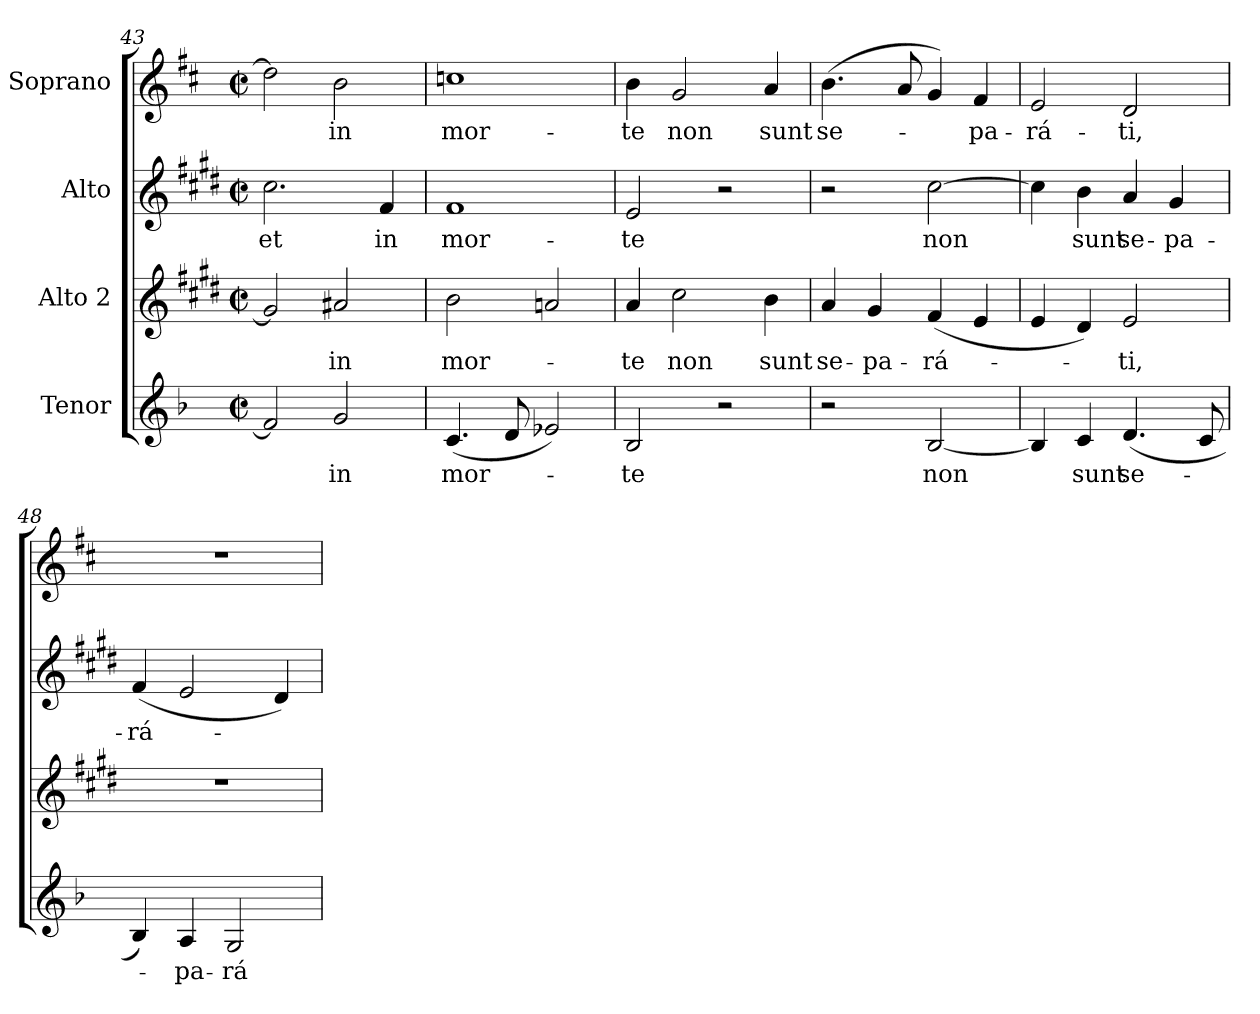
**kern	**text	**kern	**text	**kern	**text	**kern	**text
*part4	*part4	*part3	*part3	*part2	*part2	*part1	*part1
*staff4	*staff4	*staff3	*staff3	*staff2	*staff2	*staff1	*staff1
*I"Tenor	*	*I"Alto 2	*	*I"Alto	*	*I"Soprano	*
!!LO:LB:g=z
*clefG2	*	*clefG2	*	*clefG2	*	*clefG2	*
*ITrd2c3	*	*ITrd1c2	*	*ITrd1c2	*	*	*
*k[f#c#]	*	*k[f#c#]	*	*k[f#c#]	*	*k[f#c#]	*
*D:	*	*D:	*	*D:	*	*D:	*
*M2/2	*	*M2/2	*	*M2/2	*	*M2/2	*
*met(c|)	*	*met(c|)	*	*met(c|)	*	*met(c|)	*
=43	=43	=43	=43	=43	=43	=43	=43
!	!	!	!	!	!LO:LY:b:color=#000000	!	!
2di/]	.	2f#i/]	.	2.bi\	et	2ddi\]	.
!	!LO:LY:b:color=#000000	!	!	!	!	!	!
!	!	!	!LO:LY:b:color=#000000	!	!	!	!
!	!	!	!	!	!	!	!LO:LY:b:color=#000000
2ei/	in	2g#Xi/	in	.	.	2bi\	in
!	!	!	!	!	!LO:LY:b:color=#000000	!	!
.	.	.	.	4ei/	in	.	.
=44	=44	=44	=44	=44	=44	=44	=44
!	!LO:LY:b:color=#000000	!	!	!	!	!	!
!	!	!	!LO:LY:b:color=#000000	!	!	!	!
!	!	!	!	!	!LO:LY:b:color=#000000	!	!
!	!	!	!	!	!	!	!LO:LY:b:color=#000000
(4.Ai/	mor-	2ai\	mor-	1ei	mor-	1ccni	mor-
8Bi/	.	.	.	.	.	.	.
2cni/)	.	2gni/	.	.	.	.	.
=45	=45	=45	=45	=45	=45	=45	=45
!	!LO:LY:b:color=#000000	!	!	!	!	!	!
!	!	!	!LO:LY:b:color=#000000	!	!	!	!
!	!	!	!	!	!LO:LY:b:color=#000000	!	!
!	!	!	!	!	!	!	!LO:LY:b:color=#000000
2Gi/	-te	4gi/	-te	2di/	-te	4bi\	-te
!	!	!	!LO:LY:b:color=#000000	!	!	!	!
!	!	!	!	!	!	!	!LO:LY:b:color=#000000
.	.	2bi\	non	.	.	2gi/	non
2r	.	.	.	2r	.	.	.
!	!	!	!LO:LY:b:color=#000000	!	!	!	!
!	!	!	!	!	!	!	!LO:LY:b:color=#000000
.	.	4ai\	sunt	.	.	4ai/	sunt
=46	=46	=46	=46	=46	=46	=46	=46
!	!	!	!LO:LY:b:color=#000000	!	!	!	!
!	!	!	!	!	!	!	!LO:LY:b:color=#000000
2r	.	4gi/	se-	2r	.	(4.bi\	se-
!	!	!	!LO:LY:b:color=#000000	!	!	!	!
.	.	4f#i/	-pa-	.	.	.	.
.	.	.	.	.	.	8ai/	.
!	!LO:LY:b:color=#000000	!	!	!	!	!	!
!	!	!	!LO:LY:b:color=#000000	!	!	!	!
!	!	!	!	!	!LO:LY:b:color=#000000	!	!
[2Gi/	non	(4ei/	-rá-	[2bi\	non	4gi/)	.
!	!	!	!	!	!	!	!LO:LY:b:color=#000000
.	.	4di/	.	.	.	4f#i/	-pa-
=47	=47	=47	=47	=47	=47	=47	=47
!	!	!	!	!	!	!	!LO:LY:b:color=#000000
4Gi/]	.	4di/	.	4bi\]	.	2ei/	-rá-
!	!LO:LY:b:color=#000000	!	!	!	!	!	!
!	!	!	!	!	!LO:LY:b:color=#000000	!	!
4Ai/	sunt	4c#i/)	.	4ai\	sunt	.	.
!	!LO:LY:b:color=#000000	!	!	!	!	!	!
!	!	!	!LO:LY:b:color=#000000	!	!	!	!
!	!	!	!	!	!LO:LY:b:color=#000000	!	!
!	!	!	!	!	!	!	!LO:LY:b:color=#000000
(4.Bi/	se-	2di/	-ti,	4gi/	se-	2di/	-ti,
!	!	!	!	!	!LO:LY:b:color=#000000	!	!
.	.	.	.	4f#i/	-pa-	.	.
8Ai/	.	.	.	.	.	.	.
=48	=48	=48	=48	=48	=48	=48	=48
!	!	!	!	!	!LO:LY:b:color=#000000	!	!
4Gi/)	.	1r	.	(4ei/	-rá-	1r	.
!	!LO:LY:b:color=#000000	!	!	!	!	!	!
4F#i/	-pa-	.	.	2di/	.	.	.
!	!LO:LY:b:color=#000000	!	!	!	!	!	!
2Ei/	-rá-	.	.	.	.	.	.
.	.	.	.	4c#i/)	.	.	.
=	=	=	=	=	=	=	=
*-	*-	*-	*-	*-	*-	*-	*-
